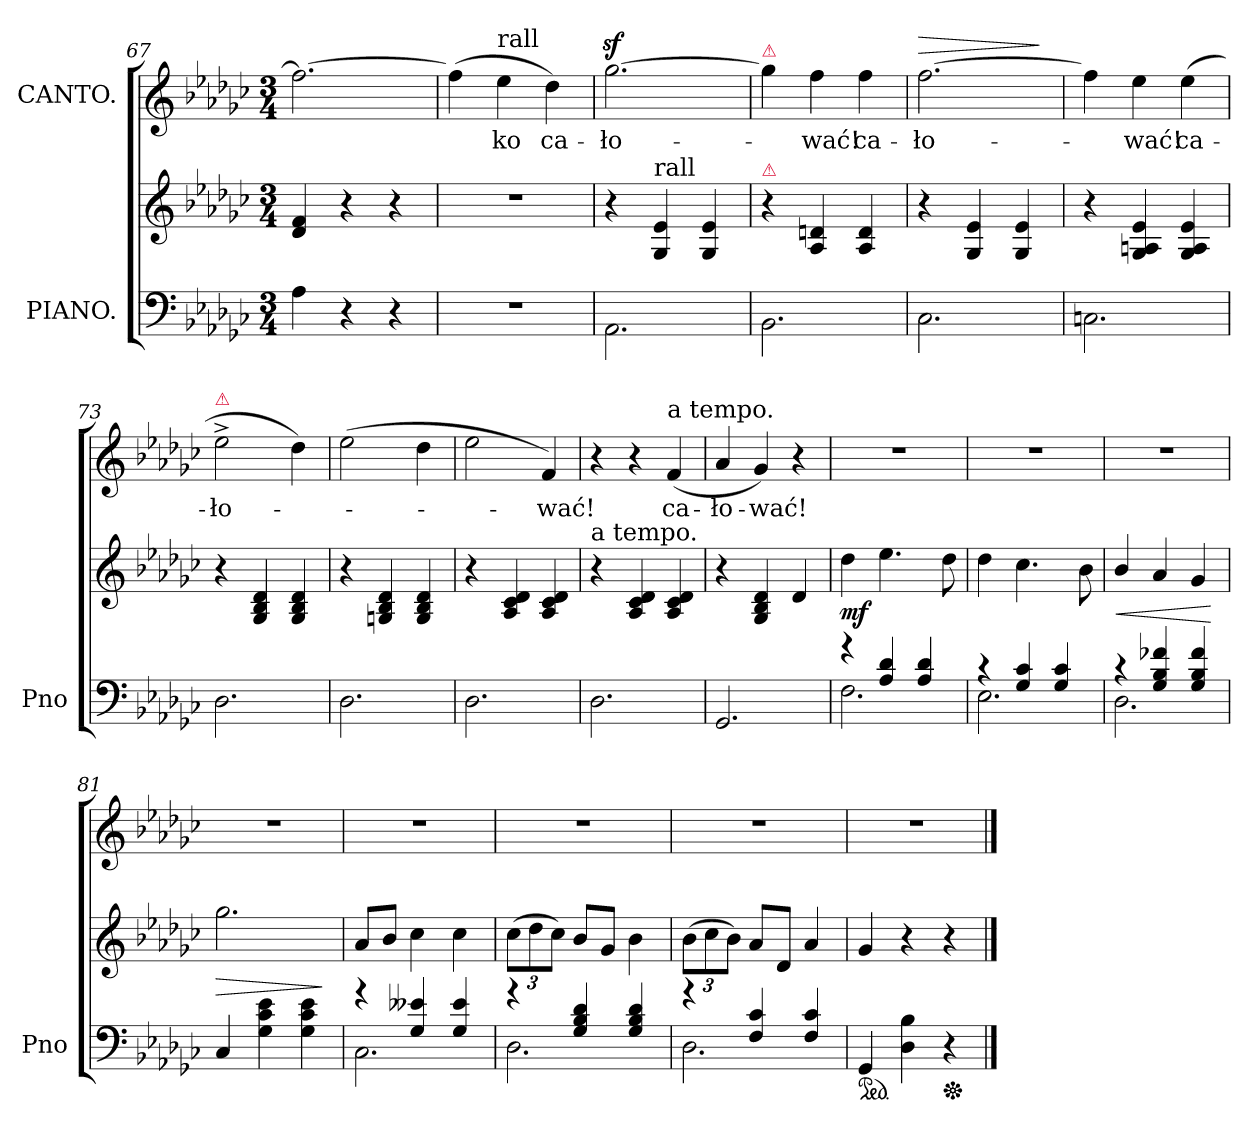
**kern	**kern	**dynam	**kern	**text	**dynam
*part2	*part2	*part2	*part1	*part1	*part1
*staff3	*staff2	*staff2/3	*staff1	*staff1	*staff1
*I"PIANO.	*	*	*I"CANTO.	*	*
*I'Pno	*	*	*	*	*
*clefF4	*clefG2	*	*clefG2	*	*
*k[b-e-a-d-g-c-]	*k[b-e-a-d-g-c-]	*	*k[b-e-a-d-g-c-]	*	*
*M3/4	*M3/4	*	*M3/4	*	*
=67	=67	=67	=67	=67	=67
4A-	4d- 4f	.	2.ff_	.	.
4r	4r	.	.	.	.
4r	4r	.	.	.	.
=68	=68	=68	=68	=68	=68
2.rF	2.rdd	.	(4ff]	.	.
!	!	!	!LO:TX:a:t=rall	!	!
.	.	.	4ee-	-ko	.
.	.	.	4dd-)	ca-	.
=69	=69	=69	=69	=69	=69
2.AA-\	4r	.	[2.gg-z<	-ło-	.
!	!LO:TX:a:t=rall	!	!	!	!
.	4G-/ 4e-/	.	.	.	.
.	4G-/ 4e-/	.	.	.	.
=70	=70	=70	=70	=70	=70
!	!	!	!LO:TX:a:color=crimson:t=⚠	!	!
!	!LO:TX:a:color=crimson:t=⚠	!	!	!	!
2.BB-\	4r	.	4gg-]	.	.
.	4A-/ 4dn/	.	4ff	wać!	.
.	4A-/ 4d/	.	4ff	ca-	.
=71	=71	=71	=71	=71	=71
!	!	!	!	!	!LO:HP:a
2.C-\	4r	.	[2.ff	-ło-	>
.	4G-/ 4e-/	.	.	.	.
.	4G-/ 4e-/	.	.	.	.
.	.	.	.	.	]
=72	=72	=72	=72	=72	=72
2.Cn\	4r	.	4ff]	.	.
.	4G-/ 4An/ 4e-/	.	4ee-	-wać!	.
.	4G-/ 4A/ 4e-/	.	(4ee-	ca-	.
=73	=73	=73	=73	=73	=73
!	!	!	!LO:TX:a:color=crimson:t=⚠	!	!
2.D-	4r	.	2ee-^	-ło-	.
.	4G-/ 4B-/ 4d-/	.	.	.	.
.	4G-/ 4B-/ 4d-/	.	4dd-)	.	.
=74	=74	=74	=74	=74	=74
2.D-	4r	.	(2ee-	.	.
.	4Gn/ 4B-/ 4d-/	.	.	.	.
.	4G/ 4B-/ 4d-/	.	4dd-	.	.
=75	=75	=75	=75	=75	=75
2.D-	4r	.	2ee-	.	.
.	4A- 4c- 4d-	.	.	.	.
.	4A- 4c- 4d-	.	4f)	-wać!	.
=76	=76	=76	=76	=76	=76
!	!LO:TX:a:t=a tempo.	!	!	!	!
2.D-	4r	.	4r	.	.
.	4A- 4c- 4d-	.	4r	.	.
!	!	!	!LO:TX:a:t=a tempo.	!	!
.	4A- 4c- 4d-	.	(4f	ca-	.
=77	=77	=77	=77	=77	=77
2.GG-	4r	.	4a-	-ło-	.
.	4G- 4B- 4d-	.	4g-)	-wać!	.
.	4d-	.	4r	.	.
=78	=78	=78	=78	=78	=78
*^	*	*	*	*	*
4rg	2.F	4dd-	mf	2.rdd	.	.
4A- 4d-	.	4.ee-	.	.	.	.
4A- 4d-	.	.	.	.	.	.
.	.	8dd-	.	.	.	.
=79	=79	=79	=79	=79	=79	=79
4rc	2.E-	4dd-	.	2.rdd	.	.
4G- 4c-	.	4.cc-	.	.	.	.
4G- 4c-	.	.	.	.	.	.
.	.	8b-	.	.	.	.
=80	=80	=80	=80	=80	=80	=80
4rc	2.D-	4b-/	<	2.rdd	.	.
4G- 4B- 4f-X	.	4a-	.	.	.	.
4G- 4B- 4f-	.	4g-	.	.	.	.
*v	*v	*	*	*	*	*
.	.	[	.	.	.
=81	=81	=81	=81	=81	=81
4C-	2.gg-	>	2.rdd	.	.
4G- 4c- 4e-	.	.	.	.	.
4G- 4c- 4e-	.	.	.	.	.
.	.	]	.	.	.
=82	=82	=82	=82	=82	=82
*^	*	*	*	*	*
4rg	2.C-	8a-L	.	2.rdd	.	.
.	.	8b-J	.	.	.	.
4G- 4e--X	.	4cc-	.	.	.	.
4G- 4e--	.	4cc-	.	.	.	.
=83	=83	=83	=83	=83	=83	=83
4rg	2.D-	(12cc-L	.	2.rdd	.	.
.	.	12dd-	.	.	.	.
.	.	12cc-J)	.	.	.	.
4G- 4B- 4d-	.	8b-L	.	.	.	.
.	.	8g-J	.	.	.	.
4G- 4B- 4d-	.	4b-	.	.	.	.
=84	=84	=84	=84	=84	=84	=84
4rg	2.D-	(12b-L	.	2.rdd	.	.
.	.	12cc-	.	.	.	.
.	.	12b-J)	.	.	.	.
4F 4c-	.	8a-L	.	.	.	.
.	.	8d-J	.	.	.	.
4F 4c-	.	4a-	.	.	.	.
*v	*v	*	*	*	*	*
=85	=85	=85	=85	=85	=85
*ped	*	*	*	*	*
4GG-	4g-	.	2.rdd	.	.
4D- 4B-	4r	.	.	.	.
*Xped	*	*	*	*	*
4r	4r	.	.	.	.
==	==	==	==	==	==
*-	*-	*-	*-	*-	*-
